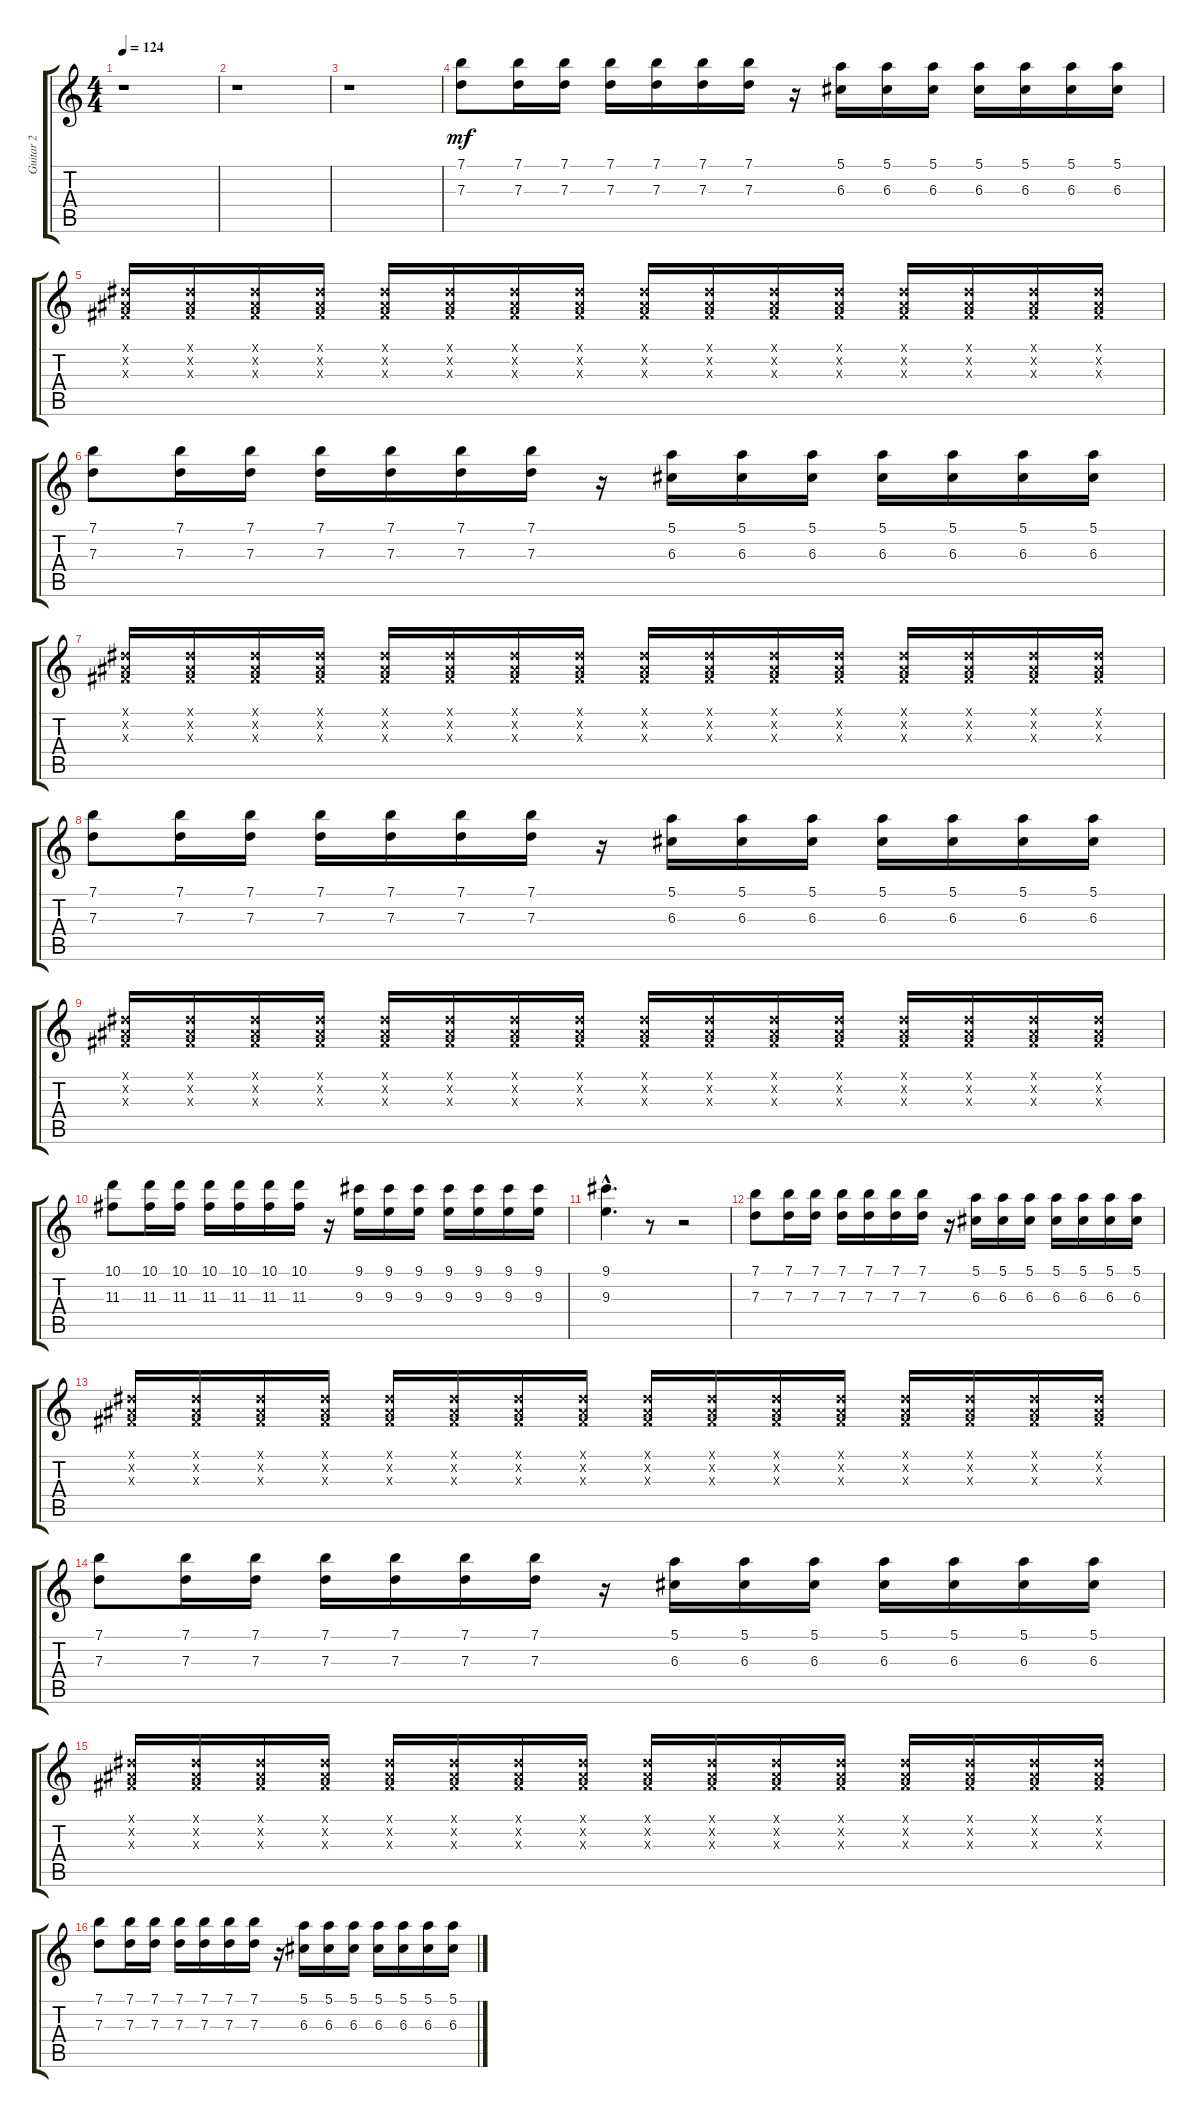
\track ("Guitar 2" "Guitar 2") {instrument electricguitarclean}
\staff {score tabs}
\tuning (E4 B3 G3 D3 A2 E2) {hide}
\ts (4 4)
\tempo 124
\clef g2
\ks c
r.1{dy mf} |
r.1 |
r.1 |
(7.1 7.3).8 (7.1 7.3).16 (7.1 7.3).16 (7.1 7.3).16 (7.1 7.3).16 (7.1 7.3).16 (7.1 7.3).16 r.16 (5.1 6.3).16 (5.1 6.3).16 (5.1 6.3).16 (5.1 6.3).16 (5.1 6.3).16 (5.1 6.3).16 (5.1 6.3).16 |
(-1.1{x} -1.2{x} -1.3{x}).16 (-1.1{x} -1.2{x} -1.3{x}).16 (-1.1{x} -1.2{x} -1.3{x}).16 (-1.1{x} -1.2{x} -1.3{x}).16 (-1.1{x} -1.2{x} -1.3{x}).16 (-1.1{x} -1.2{x} -1.3{x}).16 (-1.1{x} -1.2{x} -1.3{x}).16 (-1.1{x} -1.2{x} -1.3{x}).16 (-1.1{x} -1.2{x} -1.3{x}).16 (-1.1{x} -1.2{x} -1.3{x}).16 (-1.1{x} -1.2{x} -1.3{x}).16 (-1.1{x} -1.2{x} -1.3{x}).16 (-1.1{x} -1.2{x} -1.3{x}).16 (-1.1{x} -1.2{x} -1.3{x}).16 (-1.1{x} -1.2{x} -1.3{x}).16 (-1.1{x} -1.2{x} -1.3{x}).16 |
(7.1 7.3).8 (7.1 7.3).16 (7.1 7.3).16 (7.1 7.3).16 (7.1 7.3).16 (7.1 7.3).16 (7.1 7.3).16 r.16 (5.1 6.3).16 (5.1 6.3).16 (5.1 6.3).16 (5.1 6.3).16 (5.1 6.3).16 (5.1 6.3).16 (5.1 6.3).16 |
(-1.1{x} -1.2{x} -1.3{x}).16 (-1.1{x} -1.2{x} -1.3{x}).16 (-1.1{x} -1.2{x} -1.3{x}).16 (-1.1{x} -1.2{x} -1.3{x}).16 (-1.1{x} -1.2{x} -1.3{x}).16 (-1.1{x} -1.2{x} -1.3{x}).16 (-1.1{x} -1.2{x} -1.3{x}).16 (-1.1{x} -1.2{x} -1.3{x}).16 (-1.1{x} -1.2{x} -1.3{x}).16 (-1.1{x} -1.2{x} -1.3{x}).16 (-1.1{x} -1.2{x} -1.3{x}).16 (-1.1{x} -1.2{x} -1.3{x}).16 (-1.1{x} -1.2{x} -1.3{x}).16 (-1.1{x} -1.2{x} -1.3{x}).16 (-1.1{x} -1.2{x} -1.3{x}).16 (-1.1{x} -1.2{x} -1.3{x}).16 |
(7.1 7.3).8 (7.1 7.3).16 (7.1 7.3).16 (7.1 7.3).16 (7.1 7.3).16 (7.1 7.3).16 (7.1 7.3).16 r.16 (5.1 6.3).16 (5.1 6.3).16 (5.1 6.3).16 (5.1 6.3).16 (5.1 6.3).16 (5.1 6.3).16 (5.1 6.3).16 |
(-1.1{x} -1.2{x} -1.3{x}).16 (-1.1{x} -1.2{x} -1.3{x}).16 (-1.1{x} -1.2{x} -1.3{x}).16 (-1.1{x} -1.2{x} -1.3{x}).16 (-1.1{x} -1.2{x} -1.3{x}).16 (-1.1{x} -1.2{x} -1.3{x}).16 (-1.1{x} -1.2{x} -1.3{x}).16 (-1.1{x} -1.2{x} -1.3{x}).16 (-1.1{x} -1.2{x} -1.3{x}).16 (-1.1{x} -1.2{x} -1.3{x}).16 (-1.1{x} -1.2{x} -1.3{x}).16 (-1.1{x} -1.2{x} -1.3{x}).16 (-1.1{x} -1.2{x} -1.3{x}).16 (-1.1{x} -1.2{x} -1.3{x}).16 (-1.1{x} -1.2{x} -1.3{x}).16 (-1.1{x} -1.2{x} -1.3{x}).16 |
(10.1 11.3).8 (10.1 11.3).16 (10.1 11.3).16 (10.1 11.3).16 (10.1 11.3).16 (10.1 11.3).16 (10.1 11.3).16 r.16 (9.1 9.3).16 (9.1 9.3).16 (9.1 9.3).16 (9.1 9.3).16 (9.1 9.3).16 (9.1 9.3).16 (9.1 9.3).16 |
(9.1{hac} 9.3{hac}).4{d} r.8 r.2 |
(7.1 7.3).8 (7.1 7.3).16 (7.1 7.3).16 (7.1 7.3).16 (7.1 7.3).16 (7.1 7.3).16 (7.1 7.3).16 r.16 (5.1 6.3).16 (5.1 6.3).16 (5.1 6.3).16 (5.1 6.3).16 (5.1 6.3).16 (5.1 6.3).16 (5.1 6.3).16 |
(-1.1{x} -1.2{x} -1.3{x}).16 (-1.1{x} -1.2{x} -1.3{x}).16 (-1.1{x} -1.2{x} -1.3{x}).16 (-1.1{x} -1.2{x} -1.3{x}).16 (-1.1{x} -1.2{x} -1.3{x}).16 (-1.1{x} -1.2{x} -1.3{x}).16 (-1.1{x} -1.2{x} -1.3{x}).16 (-1.1{x} -1.2{x} -1.3{x}).16 (-1.1{x} -1.2{x} -1.3{x}).16 (-1.1{x} -1.2{x} -1.3{x}).16 (-1.1{x} -1.2{x} -1.3{x}).16 (-1.1{x} -1.2{x} -1.3{x}).16 (-1.1{x} -1.2{x} -1.3{x}).16 (-1.1{x} -1.2{x} -1.3{x}).16 (-1.1{x} -1.2{x} -1.3{x}).16 (-1.1{x} -1.2{x} -1.3{x}).16 |
(7.1 7.3).8 (7.1 7.3).16 (7.1 7.3).16 (7.1 7.3).16 (7.1 7.3).16 (7.1 7.3).16 (7.1 7.3).16 r.16 (5.1 6.3).16 (5.1 6.3).16 (5.1 6.3).16 (5.1 6.3).16 (5.1 6.3).16 (5.1 6.3).16 (5.1 6.3).16 |
(-1.1{x} -1.2{x} -1.3{x}).16 (-1.1{x} -1.2{x} -1.3{x}).16 (-1.1{x} -1.2{x} -1.3{x}).16 (-1.1{x} -1.2{x} -1.3{x}).16 (-1.1{x} -1.2{x} -1.3{x}).16 (-1.1{x} -1.2{x} -1.3{x}).16 (-1.1{x} -1.2{x} -1.3{x}).16 (-1.1{x} -1.2{x} -1.3{x}).16 (-1.1{x} -1.2{x} -1.3{x}).16 (-1.1{x} -1.2{x} -1.3{x}).16 (-1.1{x} -1.2{x} -1.3{x}).16 (-1.1{x} -1.2{x} -1.3{x}).16 (-1.1{x} -1.2{x} -1.3{x}).16 (-1.1{x} -1.2{x} -1.3{x}).16 (-1.1{x} -1.2{x} -1.3{x}).16 (-1.1{x} -1.2{x} -1.3{x}).16 |
(7.1 7.3).8 (7.1 7.3).16 (7.1 7.3).16 (7.1 7.3).16 (7.1 7.3).16 (7.1 7.3).16 (7.1 7.3).16 r.16 (5.1 6.3).16 (5.1 6.3).16 (5.1 6.3).16 (5.1 6.3).16 (5.1 6.3).16 (5.1 6.3).16 (5.1 6.3).16
